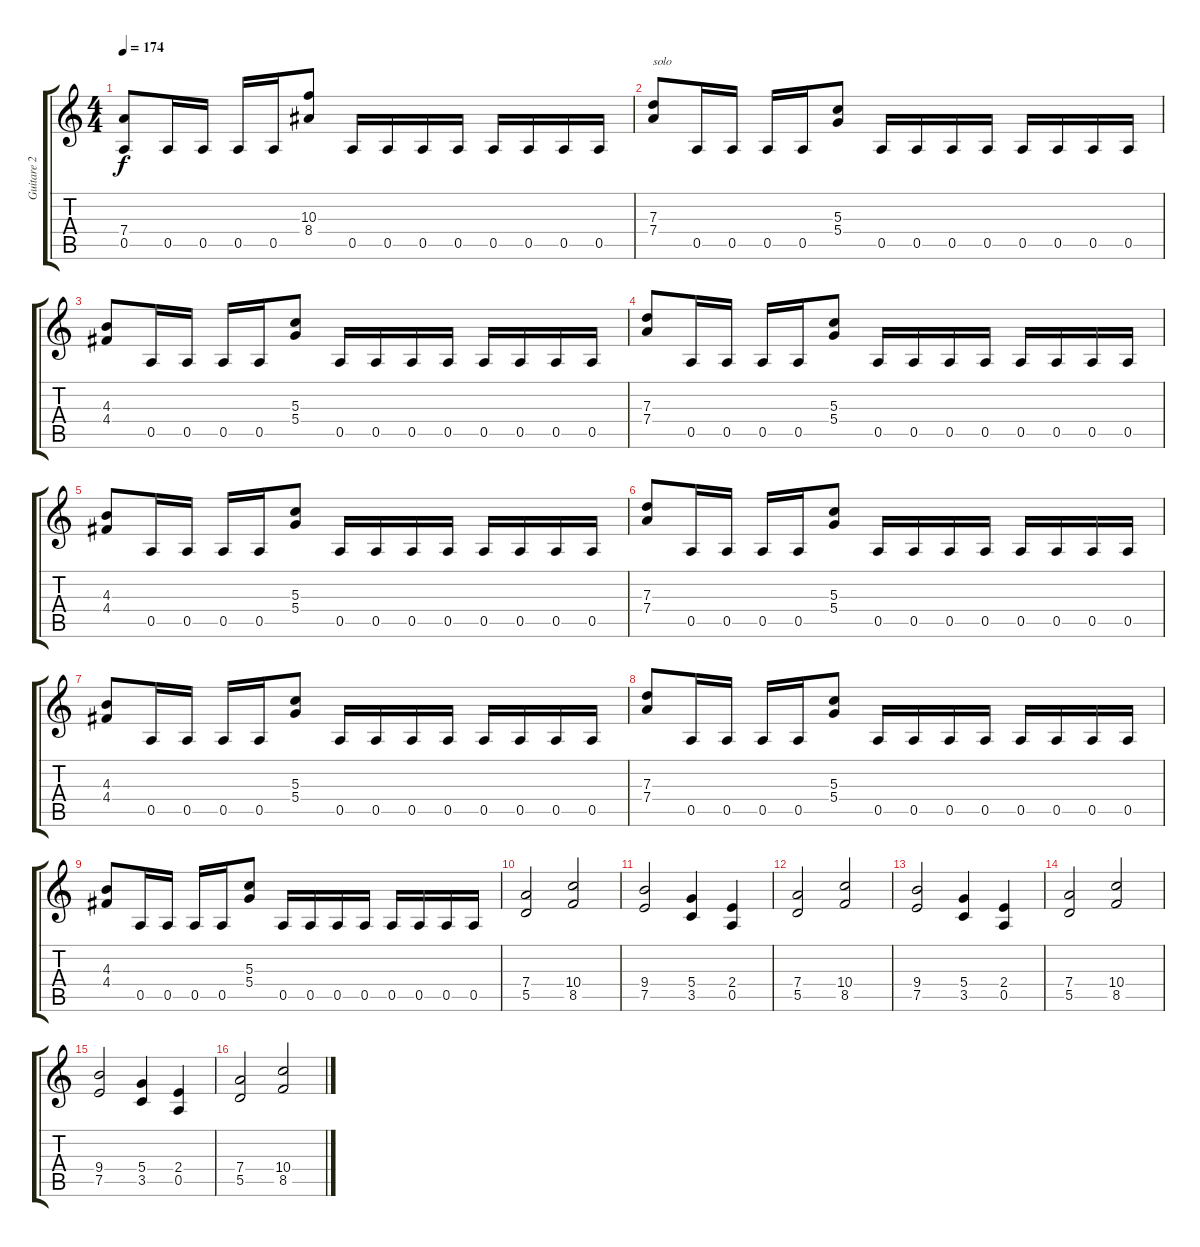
\track ("Guitare 2" "Guitare 2") {instrument distortionguitar}
\staff {score tabs}
\tuning (E4 B3 G3 D3 A2 E2) {hide}
\ts (4 4)
\tempo 174
\clef g2
\ks c
(7.4 0.5).8{dy f} 0.5.16 0.5.16 0.5.16 0.5.16 (10.3 8.4).8 0.5.16 0.5.16 0.5.16 0.5.16 0.5.16 0.5.16 0.5.16 0.5.16 |
(7.3 7.4).8{txt "solo"} 0.5.16 0.5.16 0.5.16 0.5.16 (5.3 5.4).8 0.5.16 0.5.16 0.5.16 0.5.16 0.5.16 0.5.16 0.5.16 0.5.16 |
(4.3 4.4).8 0.5.16 0.5.16 0.5.16 0.5.16 (5.3 5.4).8 0.5.16 0.5.16 0.5.16 0.5.16 0.5.16 0.5.16 0.5.16 0.5.16 |
(7.3 7.4).8 0.5.16 0.5.16 0.5.16 0.5.16 (5.3 5.4).8 0.5.16 0.5.16 0.5.16 0.5.16 0.5.16 0.5.16 0.5.16 0.5.16 |
(4.3 4.4).8 0.5.16 0.5.16 0.5.16 0.5.16 (5.3 5.4).8 0.5.16 0.5.16 0.5.16 0.5.16 0.5.16 0.5.16 0.5.16 0.5.16 |
(7.3 7.4).8 0.5.16 0.5.16 0.5.16 0.5.16 (5.3 5.4).8 0.5.16 0.5.16 0.5.16 0.5.16 0.5.16 0.5.16 0.5.16 0.5.16 |
(4.3 4.4).8 0.5.16 0.5.16 0.5.16 0.5.16 (5.3 5.4).8 0.5.16 0.5.16 0.5.16 0.5.16 0.5.16 0.5.16 0.5.16 0.5.16 |
(7.3 7.4).8 0.5.16 0.5.16 0.5.16 0.5.16 (5.3 5.4).8 0.5.16 0.5.16 0.5.16 0.5.16 0.5.16 0.5.16 0.5.16 0.5.16 |
(4.3 4.4).8 0.5.16 0.5.16 0.5.16 0.5.16 (5.3 5.4).8 0.5.16 0.5.16 0.5.16 0.5.16 0.5.16 0.5.16 0.5.16 0.5.16 |
(7.4 5.5).2 (10.4 8.5).2 |
(9.4 7.5).2 (5.4 3.5).4 (2.4 0.5).4 |
(7.4 5.5).2 (10.4 8.5).2 |
(9.4 7.5).2 (5.4 3.5).4 (2.4 0.5).4 |
(7.4 5.5).2 (10.4 8.5).2 |
(9.4 7.5).2 (5.4 3.5).4 (2.4 0.5).4 |
(7.4 5.5).2 (10.4 8.5).2
